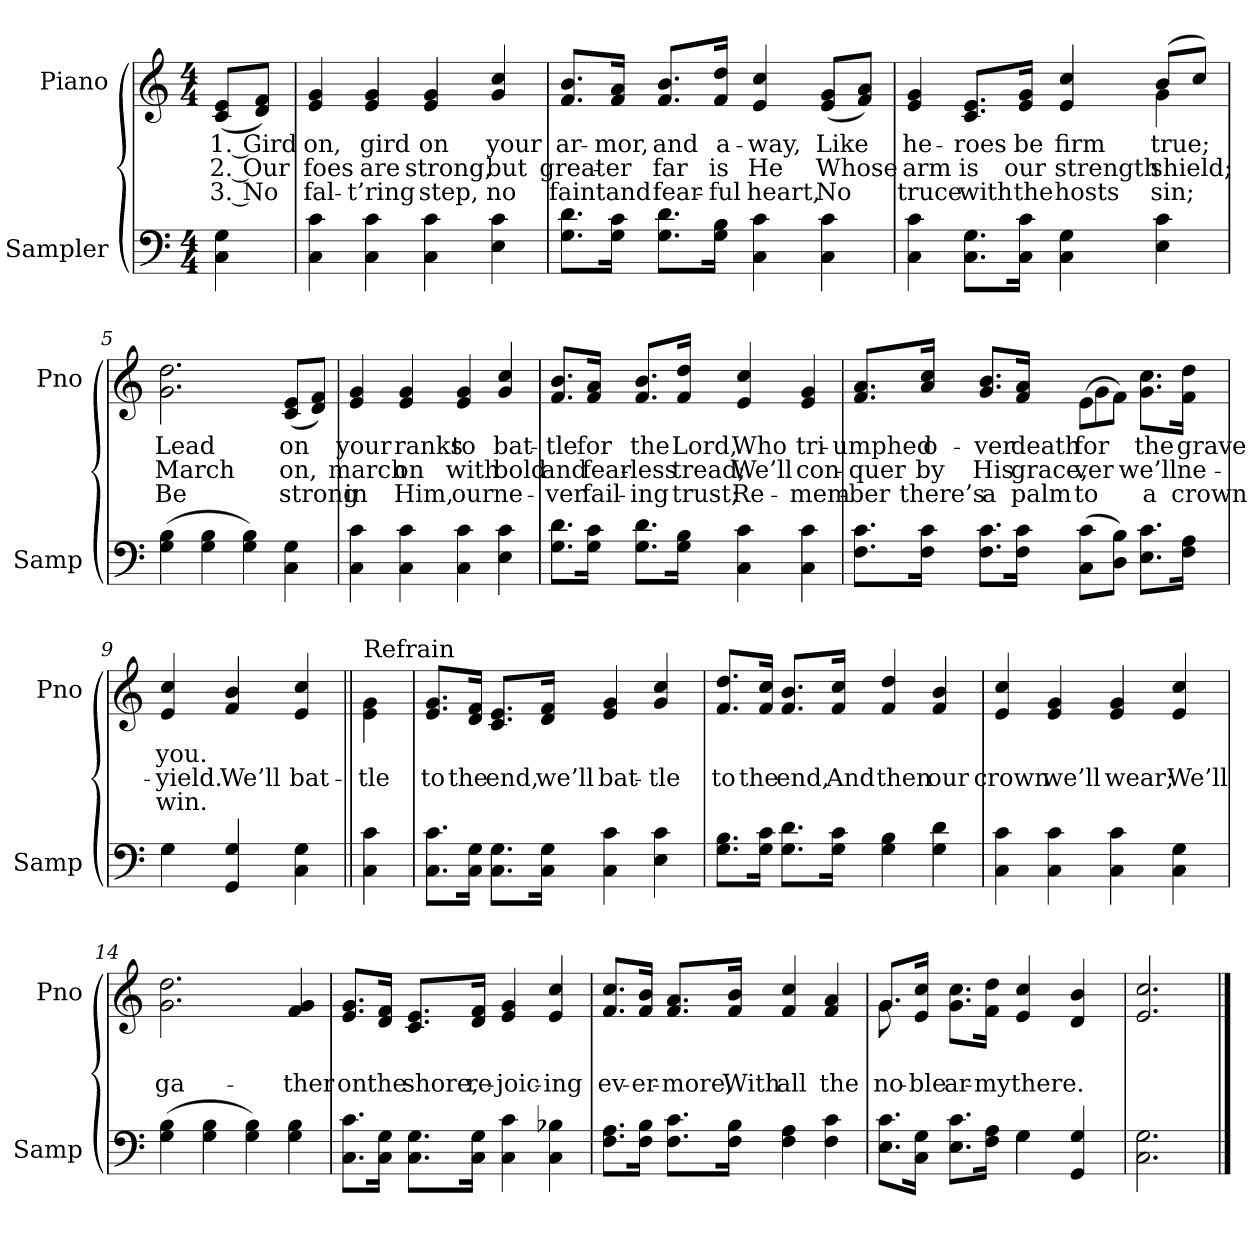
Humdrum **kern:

**kern	**kern	**text	**text	**text
*part2	*part1	*part1	*part1	*part1
*staff2	*staff1	*staff1	*staff1	*staff1
*I"Sampler	*I"Piano	*	*	*
*I'Samp	*I'Pno	*	*	*
*clefF4	*clefG2	*	*	*
*M4/4	*M4/4	*	*	*
=1	=1	=1	=1	=1
4C 4G	(8c/ 8e/L	1. Gird	2. Our	3. No
.	8d/ 8f/J)	.	.	.
=2	=2	=2	=2	=2
4C 4c	4e 4g	on,	foes	fal-
4C 4c	4e 4g	gird	are	-t’ring
4C 4c	4e 4g	on	strong,	step,
4E 4c	4g 4cc	your	but	no
=3	=3	=3	=3	=3
8.G\ 8.d\L	8.f/ 8.b/L	ar-	great-	faint
16G\ 16c\Jk	16f/ 16a/Jk	-mor,	-er	and
8.G\ 8.d\L	8.f/ 8.b/L	and	far	fear-
16G\ 16B\Jk	16f/ 16dd/Jk	a-	is	-ful
4C 4c	4e 4cc	-way,	He	heart,
4C 4c	(8e/ 8g/L	Like	Whose	No
.	8f/ 8a/J)	.	.	.
=4	=4	=4	=4	=4
*	*^	*	*	*
4C 4c	4e 4g	2.ryy	he-	arm	truce
8.C\ 8.G\L	8.c/ 8.e/L	.	-roes	is	with
16C\ 16c\Jk	16e/ 16g/Jk	.	be	our	the
4C 4G	4e 4cc	.	firm	strength	hosts
4E 4c	(8b/L	4g	true;	shield;	sin;
.	8cc/J)	.	.	.	.
*	*v	*v	*	*	*
=5	=5	=5	=5	=5
(4G 4B	2.g 2.dd	Lead	March	Be
4G 4B	.	.	.	.
4G 4B)	.	.	.	.
4C 4G	(8c/ 8e/L	on	on,	strong
.	8d/ 8f/J)	.	.	.
=6	=6	=6	=6	=6
4C 4c	4e 4g	your	march	in
4C 4c	4e 4g	ranks	on	Him,
4C 4c	4e 4g	to	with	our
4E 4c	4g 4cc	bat-	bold	ne-
=7	=7	=7	=7	=7
8.G\ 8.d\L	8.f/ 8.b/L	-tle	and	-ver
16G\ 16c\Jk	16f/ 16a/Jk	for	fear-	fail-
8.G\ 8.d\L	8.f/ 8.b/L	the	-less	-ing
16G\ 16B\Jk	16f/ 16dd/Jk	Lord,	tread;	trust;
4C 4c	4e 4cc	Who	We’ll	Re-
4C 4c	4e 4g	tri-	con-	-mem-
=8	=8	=8	=8	=8
*	*^	*	*	*
8.F\ 8.c\L	8.f/ 8.a/L	2ryy	-umphed	-quer	-ber
16F\ 16c\Jk	16a/ 16cc/Jk	.	o-	by	there’s
8.F\ 8.c\L	8.g/ 8.b/L	.	-ver	His	a
16F\ 16c\Jk	16f/ 16a/Jk	.	death	grace,	palm
(8C\ 8c\L	(8e\L	4g	for	-ver	to
8D\ 8B\J)	8f\J)	.	.	.	.
8.E\ 8.c\L	8.g\ 8.cc\L	4ryy	the	we’ll	a
16F\ 16A\Jk	16f\ 16dd\Jk	.	grave	ne-	crown
*	*v	*v	*	*	*
=9	=9	=9	=9	=9
*^	*	*	*	*
4G\	4G	4e 4cc	you.	yield.	win.
4GG 4G	2ryy	4f 4b	.	We’ll	.
4C 4G	.	4e 4cc	.	bat-	.
*v	*v	*	*	*	*
=10||	=10||	=10||	=10||	=10||
!	!LO:TX:t=Refrain	!	!	!
4C 4c	4e\ 4g\	.	-tle	.
=11	=11	=11	=11	=11
8.C\ 8.c\L	8.e/ 8.g/L	.	to	.
16C\ 16G\Jk	16d/ 16f/Jk	.	the	.
8.C\ 8.G\L	8.c/ 8.e/L	.	end,	.
16C\ 16G\Jk	16d/ 16f/Jk	.	we’ll	.
4C 4c	4e 4g	.	bat-	.
4E 4c	4g 4cc	.	-tle	.
=12	=12	=12	=12	=12
8.G\ 8.B\L	8.f/ 8.dd/L	.	to	.
16G\ 16c\Jk	16f/ 16cc/Jk	.	the	.
8.G\ 8.d\L	8.f/ 8.b/L	.	end,	.
16G\ 16c\Jk	16f/ 16cc/Jk	.	And	.
4G 4B	4f 4dd	.	then	.
4G 4d	4f 4b	.	our	.
=13	=13	=13	=13	=13
4C 4c	4e 4cc	.	crown	.
4C 4c	4e 4g	.	we’ll	.
4C 4c	4e 4g	.	wear;	.
4C 4G	4e 4cc	.	We’ll	.
=14	=14	=14	=14	=14
(4G 4B	2.g 2.dd	.	ga-	.
4G 4B	.	.	.	.
4G 4B)	.	.	.	.
4G 4B	4f 4g	.	-ther	.
=15	=15	=15	=15	=15
8.C\ 8.c\L	8.e/ 8.g/L	.	on	.
16C\ 16G\Jk	16d/ 16f/Jk	.	the	.
8.C\ 8.G\L	8.c/ 8.e/L	.	shore,	.
16C\ 16G\Jk	16d/ 16f/Jk	.	re-	.
4C 4c	4e 4g	.	-joic-	.
4C 4B-X	4e 4cc	.	-ing	.
=16	=16	=16	=16	=16
8.F\ 8.A\L	8.f/ 8.cc/L	.	ev-	.
16F\ 16B\Jk	16f/ 16b/Jk	.	-er-	.
8.F\ 8.c\L	8.f/ 8.a/L	.	-more,	.
16F\ 16B\Jk	16f/ 16b/Jk	.	With	.
4F 4A	4f 4cc	.	all	.
4F 4c	4f 4a	.	the	.
=17	=17	=17	=17	=17
*^	*^	*	*	*
8.E\ 8.c\L	2ryy	8.g/L	8.g	.	no-	.
16C\ 16G\Jk	.	16e/ 16cc/Jk	2ryy	.	-ble	.
8.E\ 8.c\L	.	8.g\ 8.cc\L	.	.	ar-	.
16F\ 16A\Jk	.	16f\ 16dd\Jk	.	.	-my	.
4G\	4G	4e 4cc	.	.	there.	.
.	.	.	4ryy	.	.	.
4GG 4G	4ryy	4d 4b	.	.	.	.
.	.	.	16ryy	.	.	.
*v	*v	*	*	*	*	*
*	*v	*v	*	*	*
=18	=18	=18	=18	=18
2.C 2.G	2.e 2.cc	.	.	.
==	==	==	==	==
*-	*-	*-	*-	*-
